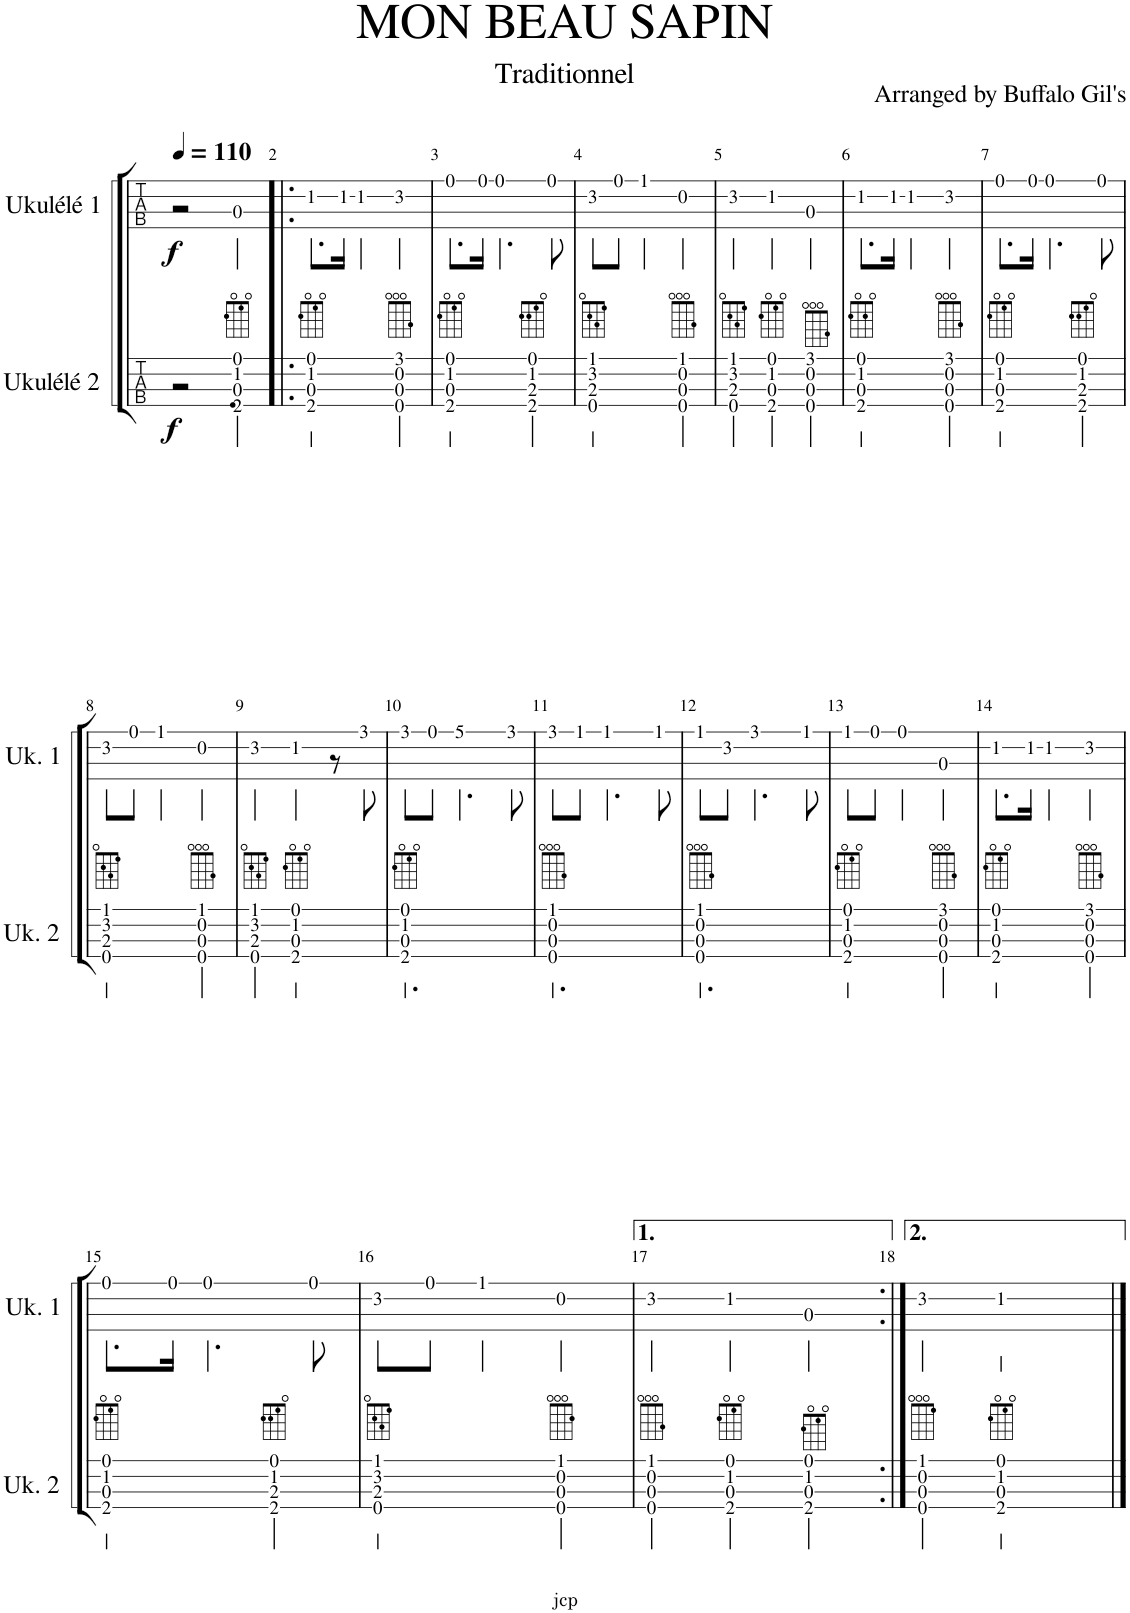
**kern	**dynam	**kern	**dynam
*part2	*part2	*part1	*part1
*staff2	*staff2	*staff1	*staff1
*I"Ukulélé 2	*	*I"Ukulélé 1	*
*I'Uk. 2	*	*I'Uk. 1	*
*stria4	*	*stria4	*
*	*	*	*
*k[]	*	*k[]	*
*M3/4	*	*M3/4	*
*MM110	*	*MM110	*
=1	=1	=1	=1
!	!LO:DY:b	!	!LO:DY:b
2r	f	2r	f
4a\ 4c\ 4f\ 4a\	.	4c\	.
=2!|:	=2!|:	=2!|:	=2!|:
2a\ 2c\ 2f\ 2a\	.	8.f\L	.
.	.	16f\Jk	.
.	.	4f\	.
4g\ 4c\ 4e\ 4cc\	.	4g\	.
=3	=3	=3	=3
2a\ 2c\ 2f\ 2a\	.	8.a\L	.
.	.	16a\Jk	.
.	.	4.a\	.
4a\ 4d\ 4f\ 4a\	.	.	.
.	.	8a\	.
=4	=4	=4	=4
2g\ 2d\ 2g\ 2a#\	.	8g\L	.
.	.	8a\J	.
.	.	4a#\	.
4g\ 4c\ 4e\ 4a#\	.	4e\	.
=5	=5	=5	=5
4g\ 4d\ 4g\ 4a#\	.	4g\	.
4a\ 4c\ 4f\ 4a\	.	4f\	.
4g\ 4c\ 4e\ 4cc\	.	4c\	.
=6	=6	=6	=6
2a\ 2c\ 2f\ 2a\	.	8.f\L	.
.	.	16f\Jk	.
.	.	4f\	.
4g\ 4c\ 4e\ 4cc\	.	4g\	.
=7	=7	=7	=7
2a\ 2c\ 2f\ 2a\	.	8.a\L	.
.	.	16a\Jk	.
.	.	4.a\	.
4a\ 4d\ 4f\ 4a\	.	.	.
.	.	8a\	.
!!LO:LB:g=z
=8	=8	=8	=8
2g\ 2d\ 2g\ 2a#\	.	8g\L	.
.	.	8a\J	.
.	.	4a#\	.
4g\ 4c\ 4e\ 4a#\	.	4e\	.
=9	=9	=9	=9
4g\ 4d\ 4g\ 4a#\	.	4g\	.
2a\ 2c\ 2f\ 2a\	.	4f\	.
.	.	8r	.
.	.	8cc\	.
=10	=10	=10	=10
2.a\ 2.c\ 2.f\ 2.a\	.	8cc\L	.
.	.	8a\J	.
.	.	4.dd\	.
.	.	8cc\	.
=11	=11	=11	=11
2.g\ 2.c\ 2.e\ 2.a#\	.	8cc\L	.
.	.	8a#\J	.
.	.	4.a#\	.
.	.	8a#\	.
=12	=12	=12	=12
2.g\ 2.c\ 2.e\ 2.a#\	.	8a#\L	.
.	.	8g\J	.
.	.	4.cc\	.
.	.	8a#\	.
=13	=13	=13	=13
2a\ 2c\ 2f\ 2a\	.	8a#\L	.
.	.	8a\J	.
.	.	4a\	.
4g\ 4c\ 4e\ 4cc\	.	4c\	.
=14	=14	=14	=14
2a\ 2c\ 2f\ 2a\	.	8.f\L	.
.	.	16f\Jk	.
.	.	4f\	.
4g\ 4c\ 4e\ 4cc\	.	4g\	.
!!LO:LB:g=z
=15	=15	=15	=15
2a\ 2c\ 2f\ 2a\	.	8.a\L	.
.	.	16a\Jk	.
.	.	4.a\	.
4a\ 4d\ 4f\ 4a\	.	.	.
.	.	8a\	.
=16	=16	=16	=16
2g\ 2d\ 2g\ 2a#\	.	8g\L	.
.	.	8a\J	.
.	.	4a#\	.
4g\ 4c\ 4e\ 4a#\	.	4e\	.
=17	=17	=17	=17
4g\ 4c\ 4e\ 4a#\	.	4g\	.
4a\ 4c\ 4f\ 4a\	.	4f\	.
4a\ 4c\ 4f\ 4a\	.	4c\	.
=18:|!	=18:|!	=18:|!	=18:|!
4g\ 4c\ 4e\ 4a#\	.	4g\	.
2a\ 2c\ 2f\ 2a\	.	2f\	.
==	==	==	==
*-	*-	*-	*-
